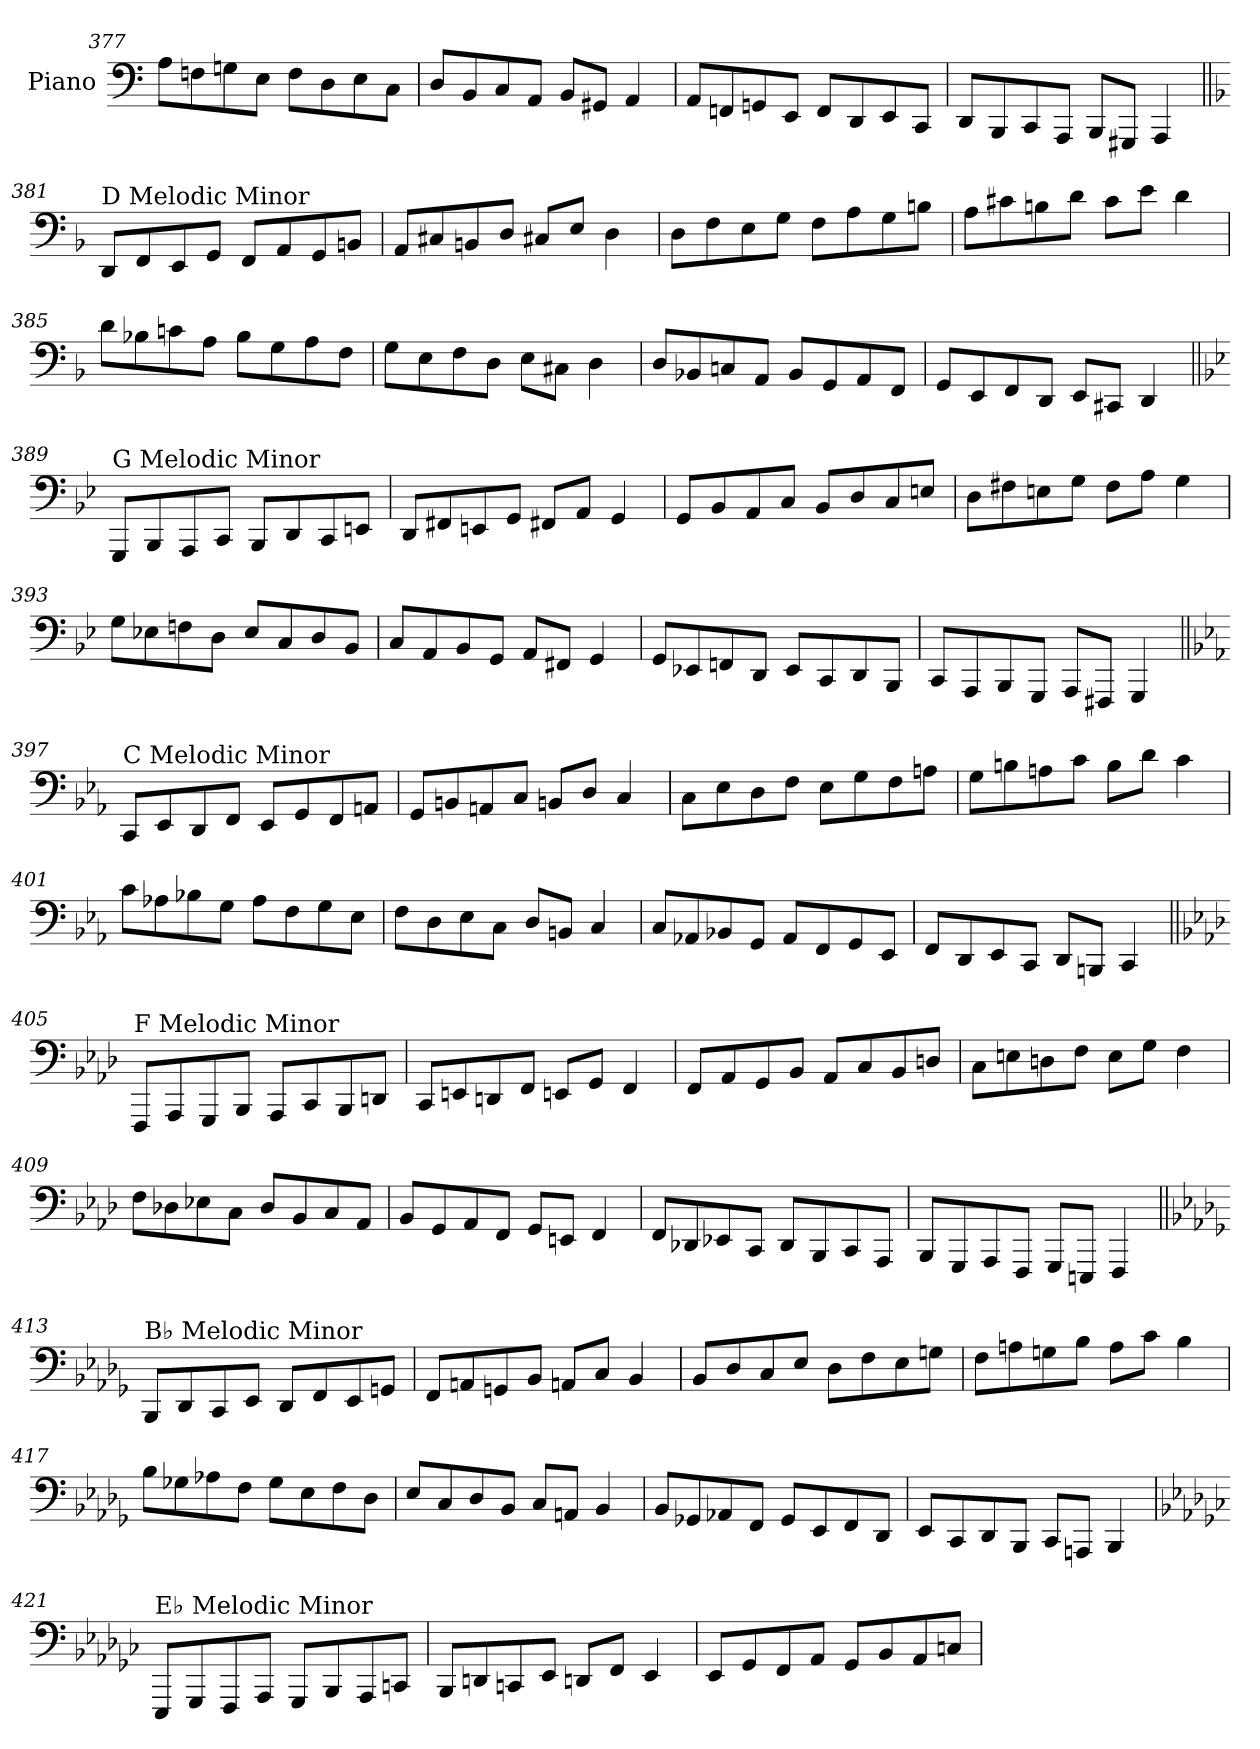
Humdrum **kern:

**kern
*part1
*staff1
*I"Piano
*I'Pno.
!!LO:LB:g=z
*clefF4
*k[]
=377
8A\L
8Fn\
8Gn\
8E\J
8F\L
8D\
8E\
8C\J
=378
8D/L
8BB/
8C/
8AA/J
8BB/L
8GG#X/J
4AA/
=379
8AA/L
8FFn/
8GGn/
8EE/J
8FF/L
8DD/
8EE/
8CC/J
=380
8DD/L
8BBB/
8CC/
8AAA/J
8BBB/L
8GGG#X/J
4AAA/
!!LO:LB:g=z
=381||
*k[b-]
!LO:TX:a:t=D Melodic Minor
8DD/L
8FF/
8EE/
8GG/J
8FF/L
8AA/
8GG/
8BBn/J
=382
8AA/L
8C#X/
8BBn/
8D/J
8C#X/L
8E/J
4D\
=383
8D\L
8F\
8E\
8G\J
8F\L
8A\
8G\
8Bn\J
=384
8A\L
8c#X\
8Bn\
8d\J
8c#\L
8e\J
4d\
!!LO:LB:g=z
=385
8d\L
8B-X\
8cn\
8A\J
8B-\L
8G\
8A\
8F\J
=386
8G\L
8E\
8F\
8D\J
8E\L
8C#X\J
4D\
=387
8D/L
8BB-X/
8Cn/
8AA/J
8BB-/L
8GG/
8AA/
8FF/J
=388
8GG/L
8EE/
8FF/
8DD/J
8EE/L
8CC#X/J
4DD/
!!LO:LB:g=z
=389||
*k[b-e-]
!LO:TX:a:t=G Melodic Minor
8GGG/L
8BBB-/
8AAA/
8CC/J
8BBB-/L
8DD/
8CC/
8EEn/J
=390
8DD/L
8FF#X/
8EEn/
8GG/J
8FF#X/L
8AA/J
4GG/
=391
8GG/L
8BB-/
8AA/
8C/J
8BB-/L
8D/
8C/
8En/J
=392
8D\L
8F#X\
8En\
8G\J
8F#\L
8A\J
4G\
!!LO:LB:g=z
=393
8G\L
8E-X\
8Fn\
8D\J
8E-/L
8C/
8D/
8BB-/J
=394
8C/L
8AA/
8BB-/
8GG/J
8AA/L
8FF#X/J
4GG/
=395
8GG/L
8EE-X/
8FFn/
8DD/J
8EE-/L
8CC/
8DD/
8BBB-/J
=396
8CC/L
8AAA/
8BBB-/
8GGG/J
8AAA/L
8FFF#X/J
4GGG/
!!LO:LB:g=z
=397||
*k[b-e-a-]
!LO:TX:a:t=C Melodic Minor
8CC/L
8EE-/
8DD/
8FF/J
8EE-/L
8GG/
8FF/
8AAn/J
=398
8GG/L
8BBn/
8AAn/
8C/J
8BBn/L
8D/J
4C/
=399
8C\L
8E-\
8D\
8F\J
8E-\L
8G\
8F\
8An\J
=400
8G\L
8Bn\
8An\
8c\J
8B\L
8d\J
4c\
!!LO:LB:g=z
=401
8c\L
8A-X\
8B-X\
8G\J
8A-\L
8F\
8G\
8E-\J
=402
8F\L
8D\
8E-\
8C\J
8D/L
8BBn/J
4C/
=403
8C/L
8AA-X/
8BB-X/
8GG/J
8AA-/L
8FF/
8GG/
8EE-/J
=404
8FF/L
8DD/
8EE-/
8CC/J
8DD/L
8BBBn/J
4CC/
!!LO:PB:g=z
=405||
*k[b-e-a-d-]
!LO:TX:a:t=F Melodic Minor
8FFF/L
8AAA-/
8GGG/
8BBB-/J
8AAA-/L
8CC/
8BBB-/
8DDn/J
=406
8CC/L
8EEn/
8DDn/
8FF/J
8EEn/L
8GG/J
4FF/
=407
8FF/L
8AA-/
8GG/
8BB-/J
8AA-/L
8C/
8BB-/
8Dn/J
=408
8C\L
8En\
8Dn\
8F\J
8E\L
8G\J
4F\
!!LO:LB:g=z
=409
8F\L
8D-X\
8E-X\
8C\J
8D-/L
8BB-/
8C/
8AA-/J
=410
8BB-/L
8GG/
8AA-/
8FF/J
8GG/L
8EEn/J
4FF/
=411
8FF/L
8DD-X/
8EE-X/
8CC/J
8DD-/L
8BBB-/
8CC/
8AAA-/J
=412
8BBB-/L
8GGG/
8AAA-/
8FFF/J
8GGG/L
8EEEn/J
4FFF/
!!LO:LB:g=z
=413||
*k[b-e-a-d-g-]
!LO:TX:a:t=B♭ Melodic Minor
8BBB-/L
8DD-/
8CC/
8EE-/J
8DD-/L
8FF/
8EE-/
8GGn/J
=414
8FF/L
8AAn/
8GGn/
8BB-/J
8AAn/L
8C/J
4BB-/
=415
8BB-/L
8D-/
8C/
8E-/J
8D-\L
8F\
8E-\
8Gn\J
=416
8F\L
8An\
8Gn\
8B-\J
8A\L
8c\J
4B-\
!!LO:LB:g=z
=417
8B-\L
8G-X\
8A-X\
8F\J
8G-\L
8E-\
8F\
8D-\J
=418
8E-/L
8C/
8D-/
8BB-/J
8C/L
8AAn/J
4BB-/
=419
8BB-/L
8GG-X/
8AA-X/
8FF/J
8GG-/L
8EE-/
8FF/
8DD-/J
=420
8EE-/L
8CC/
8DD-/
8BBB-/J
8CC/L
8AAAn/J
4BBB-/
!!LO:LB:g=z
=421
*k[b-e-a-d-g-c-]
!LO:TX:a:t=E♭ Melodic Minor
8EEE-/L
8GGG-/
8FFF/
8AAA-/J
8GGG-/L
8BBB-/
8AAA-/
8CCn/J
=422
8BBB-/L
8DDn/
8CCn/
8EE-/J
8DDn/L
8FF/J
4EE-/
=423
8EE-/L
8GG-/
8FF/
8AA-/J
8GG-/L
8BB-/
8AA-/
8Cn/J
=
*-
